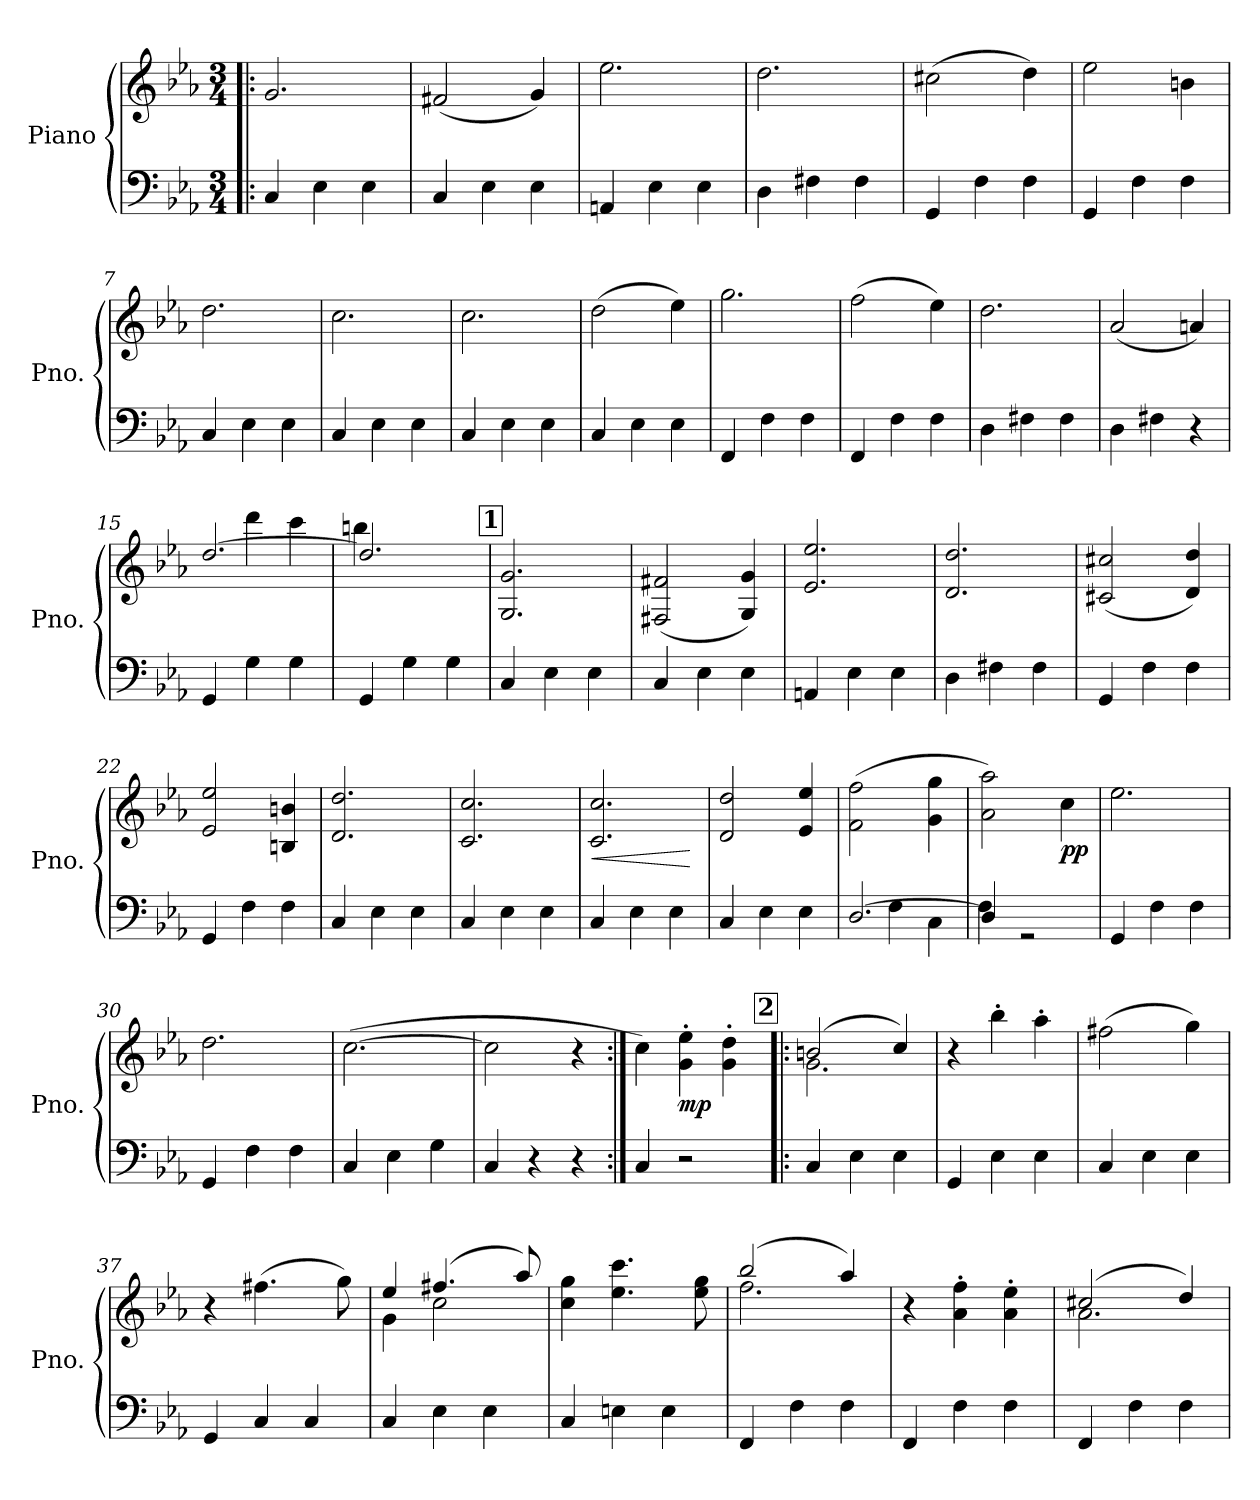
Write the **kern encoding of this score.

**kern	**kern	**dynam
*part1	*part1	*part1
*staff2	*staff1	*staff1/2
*I"Piano	*	*
*I'Pno.	*	*
*clefF4	*clefG2	*
*k[b-e-a-]	*k[b-e-a-]	*
*M3/4	*M3/4	*
*MM180	*MM180	*
=1!|:	=1!|:	=1!|:
4C/	2.g/	.
4E-\	.	.
4E-\	.	.
=2	=2	=2
4C/	(2f#X/	.
4E-\	.	.
4E-\	4g/)	.
=3	=3	=3
4AAn/	2.ee-\	.
4E-\	.	.
4E-\	.	.
=4	=4	=4
4D\	2.dd\	.
4F#X\	.	.
4F#\	.	.
=5	=5	=5
4GG/	(2cc#X\	.
4F\	.	.
4F\	4dd\)	.
=6	=6	=6
4GG/	2ee-\	.
4F\	.	.
4F\	4bn\	.
=7	=7	=7
4C/	2.dd\	.
4E-\	.	.
4E-\	.	.
=8	=8	=8
4C/	2.cc\	.
4E-\	.	.
4E-\	.	.
=9	=9	=9
4C/	2.cc\	.
4E-\	.	.
4E-\	.	.
=10	=10	=10
4C/	(2dd\	.
4E-\	.	.
4E-\	4ee-\)	.
!!LO:LB:g=z
=11	=11	=11
4FF/	2.gg\	.
4F\	.	.
4F\	.	.
=12	=12	=12
4FF/	(2ff\	.
4F\	.	.
4F\	4ee-\)	.
=13	=13	=13
4D\	2.dd\	.
4F#X\	.	.
4F#\	.	.
=14	=14	=14
4D\	(2a-/	.
4F#X\	.	.
4r	4an/)	.
=15	=15	=15
*	*^	*
4GG/	[2.dd/	4ryy	.
4G\	.	4ddd\	.
4G\	.	4ccc\	.
=16	=16	=16	=16
4GG/	2.dd/]	4bbn\	.
4G\	.	2ryy	.
4G\	.	.	.
*	*v	*v	*
!!LO:REH:place=s1:a:B:fs=14:t=1
=17	=17	=17
4C/	2.G/ 2.g/	.
4E-\	.	.
4E-\	.	.
=18	=18	=18
4C/	(2F#X/ 2f#X/	.
4E-\	.	.
4E-\	4G/ 4g/)	.
=19	=19	=19
4AAn/	2.e-/ 2.ee-/	.
4E-\	.	.
4E-\	.	.
=20	=20	=20
4D\	2.d/ 2.dd/	.
4F#X\	.	.
4F#\	.	.
!!LO:LB:g=z
=21	=21	=21
4GG/	(2c#X/ 2cc#X/	.
4F\	.	.
4F\	4d/ 4dd/)	.
=22	=22	=22
4GG/	2e-/ 2ee-/	.
4F\	.	.
4F\	4Bn/ 4bn/	.
=23	=23	=23
4C/	2.d/ 2.dd/	.
4E-\	.	.
4E-\	.	.
=24	=24	=24
4C/	2.c/ 2.cc/	.
4E-\	.	.
4E-\	.	.
=25	=25	=25
!	!	!LO:HP:b
4C/	2.c/ 2.cc/	<
4E-\	.	.
4E-\	.	.
.	.	[
=26	=26	=26
4C/	2d/ 2dd/	.
4E-\	.	.
4E-\	4e-/ 4ee-/	.
=27	=27	=27
*^	*	*
[2.D/	4ryy	(2f\ 2ff\	.
.	4F\	.	.
.	4C\	4g\ 4gg\	.
=28	=28	=28	=28
4D/]	4F\	2a-\ 2aa-\)	.
2rGG	2ryy	.	.
!	!	!	!LO:DY:b
.	.	4cc\	pp
*v	*v	*	*
=29	=29	=29
4GG/	2.ee-\	.
4F\	.	.
4F\	.	.
=30	=30	=30
4GG/	2.dd\	.
4F\	.	.
4F\	.	.
=31	=31	=31
4C/	([2.cc\	.
4E-\	.	.
4G\	.	.
!!LO:LB:g=z
=32	=32	=32
4C/	2cc\]	.
4r	.	.
4r	4r	.
=33:|!	=33:|!	=33:|!
4C/	4cc\)	.
!	!	!LO:DY:b
2r	4g\' 4ee-\'	mp
.	4g\' 4dd\'	.
!!LO:REH:place=s1:a:B:fs=14:t=2
=34!|:	=34!|:	=34!|:
*	*^	*
4C/	(2bn/	2.g\	.
4E-\	.	.	.
4E-\	4cc/)	.	.
*	*v	*v	*
=35	=35	=35
4GG/	4r	.
4E-\	4bb-'\	.
4E-\	4aa-'\	.
=36	=36	=36
4C/	(2ff#X\	.
4E-\	.	.
4E-\	4gg\)	.
=37	=37	=37
4GG/	4r	.
4C/	(4.ff#X\	.
4C/	.	.
.	8gg\)	.
=38	=38	=38
*	*^	*
4C/	4ee-/	4g\	.
4E-\	(4.ff#X/	2cc\	.
4E-\	.	.	.
.	8aa-/)	.	.
*	*v	*v	*
=39	=39	=39
4C/	4cc\ 4gg\	.
4En\	4.ee-\ 4.ccc\	.
4E\	.	.
.	8ee-\ 8gg\	.
=40	=40	=40
*	*^	*
4FF/	(2bb-/	2.ff\	.
4F\	.	.	.
4F\	4aa-/)	.	.
*	*v	*v	*
!!LO:LB:g=z
=41	=41	=41
4FF/	4r	.
4F\	4a-\' 4ff\'	.
4F\	4a-\' 4ee-\'	.
=42	=42	=42
*	*^	*
4FF/	(2cc#X/	2.a-\	.
4F\	.	.	.
4F\	4dd/)	.	.
*	*v	*v	*
=	=	=
*-	*-	*-
